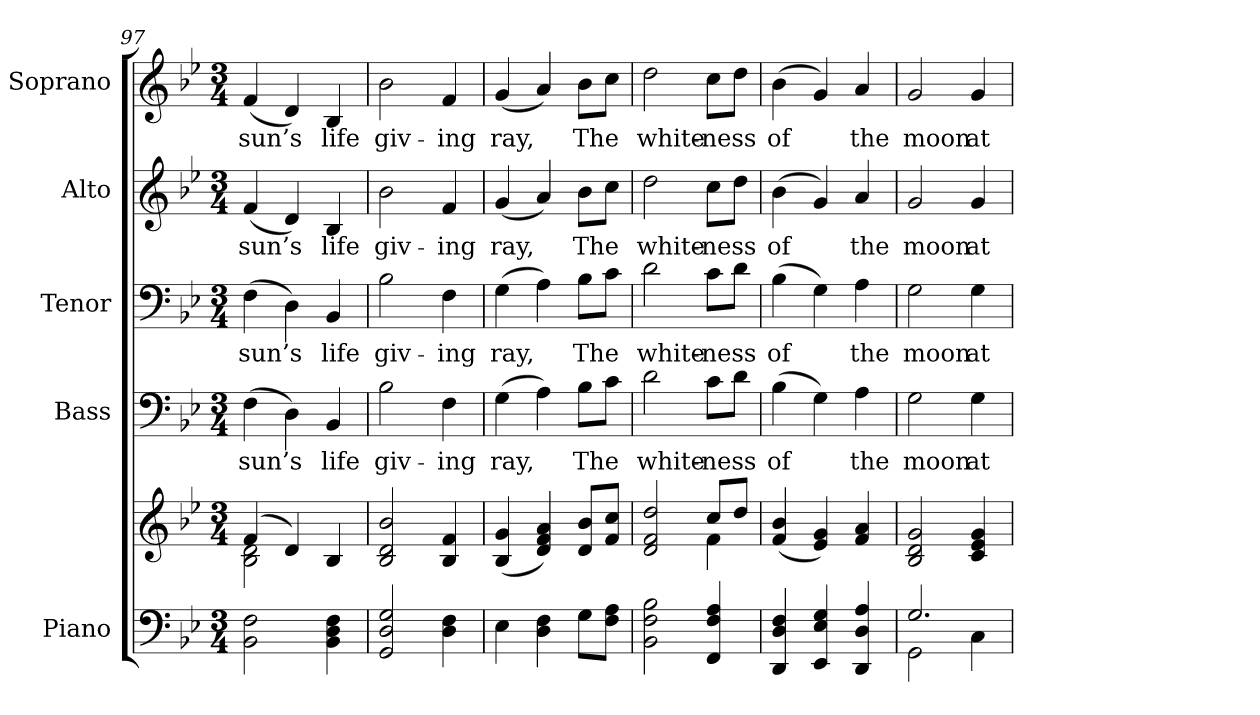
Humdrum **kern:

**kern	**kern	**kern	**text	**kern	**text	**kern	**text	**kern	**text
*part5	*part5	*part4	*part4	*part3	*part3	*part2	*part2	*part1	*part1
*staff6	*staff5	*staff4	*staff4	*staff3	*staff3	*staff2	*staff2	*staff1	*staff1
*I"Piano	*	*I"Bass	*	*I"Tenor	*	*I"Alto	*	*I"Soprano	*
*I'Pno.	*	*I'B.	*	*I'T.	*	*I'A.	*	*I'S.	*
*clefF4	*clefG2	*clefF4	*	*clefF4	*	*clefG2	*	*clefG2	*
*k[b-e-]	*k[b-e-]	*k[b-e-]	*	*k[b-e-]	*	*k[b-e-]	*	*k[b-e-]	*
*g:	*g:	*g:	*	*g:	*	*g:	*	*g:	*
*M3/4	*M3/4	*M3/4	*	*M3/4	*	*M3/4	*	*M3/4	*
=97	=97	=97	=97	=97	=97	=97	=97	=97	=97
*	*^	*	*	*	*	*	*	*	*
!	!	!	!	!LO:LY:b:color=#000000	!	!	!	!	!	!
!	!	!	!	!	!	!LO:LY:b:color=#000000	!	!	!	!
!	!	!	!	!	!	!	!	!LO:LY:b:color=#000000	!	!
!	!	!	!	!	!	!	!	!	!	!LO:LY:b:color=#000000
2BB-i\ 2Fi	(4fi/	2B-i\ 2di	(4Fi\	sun’s	(4Fi\	sun’s	(4fi/	sun’s	(4fi/	sun’s
.	4di/)	.	4Di\)	.	4Di\)	.	4di/)	.	4di/)	.
!	!	!	!	!LO:LY:b:color=#000000	!	!	!	!	!	!
!	!	!	!	!	!	!LO:LY:b:color=#000000	!	!	!	!
!	!	!	!	!	!	!	!	!LO:LY:b:color=#000000	!	!
!	!	!	!	!	!	!	!	!	!	!LO:LY:b:color=#000000
4BB-i\ 4Di 4Fi	4B-i/	4ryy	4BB-i/	life	4BB-i/	life	4B-i/	life	4B-i/	life
*	*v	*v	*	*	*	*	*	*	*	*
=98	=98	=98	=98	=98	=98	=98	=98	=98	=98
*	*^	*	*	*	*	*	*	*	*
!	!	!	!	!LO:LY:b:color=#000000	!	!	!	!	!	!
*	*v	*v	*	*	*	*	*	*	*	*
*	*^	*	*	*	*	*	*	*	*
!	!	!	!	!	!	!LO:LY:b:color=#000000	!	!	!	!
*	*v	*v	*	*	*	*	*	*	*	*
*	*^	*	*	*	*	*	*	*	*
!	!	!	!	!	!	!	!	!LO:LY:b:color=#000000	!	!
*	*v	*v	*	*	*	*	*	*	*	*
*	*^	*	*	*	*	*	*	*	*
!	!	!	!	!	!	!	!	!	!	!LO:LY:b:color=#000000
*	*v	*v	*	*	*	*	*	*	*	*
2GGi/ 2Di 2Gi	2B-i/ 2di 2b-i	2B-i\	giv-	2B-i\	giv-	2b-i\	giv-	2b-i\	giv-
!	!	!	!LO:LY:b:color=#000000	!	!	!	!	!	!
!	!	!	!	!	!LO:LY:b:color=#000000	!	!	!	!
!	!	!	!	!	!	!	!LO:LY:b:color=#000000	!	!
!	!	!	!	!	!	!	!	!	!LO:LY:b:color=#000000
4Di\ 4Fi	4B-i/ 4fi	4Fi\	-ing	4Fi\	-ing	4fi/	-ing	4fi/	-ing
=99	=99	=99	=99	=99	=99	=99	=99	=99	=99
!	!	!	!LO:LY:b:color=#000000	!	!	!	!	!	!
!	!	!	!	!	!LO:LY:b:color=#000000	!	!	!	!
!	!	!	!	!	!	!	!LO:LY:b:color=#000000	!	!
!	!	!	!	!	!	!	!	!	!LO:LY:b:color=#000000
4E-i\	(4B-i/ 4gi	(4Gi\	ray,	(4Gi\	ray,	(4gi/	ray,	(4gi/	ray,
4Di\ 4Fi	4di/ 4fi 4ai)	4Ai\)	.	4Ai\)	.	4ai/)	.	4ai/)	.
!	!	!	!LO:LY:b:color=#000000	!	!	!	!	!	!
!	!	!	!	!	!LO:LY:b:color=#000000	!	!	!	!
!	!	!	!	!	!	!	!LO:LY:b:color=#000000	!	!
!	!	!	!	!	!	!	!	!	!LO:LY:b:color=#000000
8Gi\L	8di/ 8b-iL	8B-i\L	The	8B-i\L	The	8b-i\L	The	8b-i\L	The
8Fi\ 8AiJ	8fi/ 8cciJ	8ci\J	.	8ci\J	.	8cci\J	.	8cci\J	.
=100	=100	=100	=100	=100	=100	=100	=100	=100	=100
*	*^	*	*	*	*	*	*	*	*
!	!	!	!	!LO:LY:b:color=#000000	!	!	!	!	!	!
!	!	!	!	!	!	!LO:LY:b:color=#000000	!	!	!	!
!	!	!	!	!	!	!	!	!LO:LY:b:color=#000000	!	!
!	!	!	!	!	!	!	!	!	!	!LO:LY:b:color=#000000
2BB-i\ 2Fi 2B-i	2di/ 2fi 2ddi	2ryy	2di\	white-	2di\	white-	2ddi\	white-	2ddi\	white-
!	!	!	!	!LO:LY:b:color=#000000	!	!	!	!	!	!
!	!	!	!	!	!	!LO:LY:b:color=#000000	!	!	!	!
!	!	!	!	!	!	!	!	!LO:LY:b:color=#000000	!	!
!	!	!	!	!	!	!	!	!	!	!LO:LY:b:color=#000000
4FFi/ 4Fi 4Ai	8cci/L	4fi\	8ci\L	-ness	8ci\L	-ness	8cci\L	-ness	8cci\L	-ness
.	8ddi/J	.	8di\J	.	8di\J	.	8ddi\J	.	8ddi\J	.
*	*v	*v	*	*	*	*	*	*	*	*
!!LO:PB:g=z
=101	=101	=101	=101	=101	=101	=101	=101	=101	=101
!	!	!	!LO:LY:b:color=#000000	!	!	!	!	!	!
!	!	!	!	!	!LO:LY:b:color=#000000	!	!	!	!
!	!	!	!	!	!	!	!LO:LY:b:color=#000000	!	!
!	!	!	!	!	!	!	!	!	!LO:LY:b:color=#000000
4DDi/ 4Di 4Fi	(4fi/ 4b-i	(4B-i\	of	(4B-i\	of	(4b-i\	of	(4b-i\	of
4EE-i/ 4E-i 4Gi	4e-i/ 4gi)	4Gi\)	.	4Gi\)	.	4gi/)	.	4gi/)	.
!	!	!	!LO:LY:b:color=#000000	!	!	!	!	!	!
!	!	!	!	!	!LO:LY:b:color=#000000	!	!	!	!
!	!	!	!	!	!	!	!LO:LY:b:color=#000000	!	!
!	!	!	!	!	!	!	!	!	!LO:LY:b:color=#000000
4DDi/ 4Di 4Ai	4fi/ 4ai	4Ai\	the	4Ai\	the	4ai/	the	4ai/	the
=102	=102	=102	=102	=102	=102	=102	=102	=102	=102
*^	*	*	*	*	*	*	*	*	*
!	!	!	!	!LO:LY:b:color=#000000	!	!	!	!	!	!
!	!	!	!	!	!	!LO:LY:b:color=#000000	!	!	!	!
!	!	!	!	!	!	!	!	!LO:LY:b:color=#000000	!	!
!	!	!	!	!	!	!	!	!	!	!LO:LY:b:color=#000000
2.Gi/	2GGi\	2B-i/ 2di 2gi	2Gi\	moon	2Gi\	moon	2gi/	moon	2gi/	moon
!	!	!	!	!LO:LY:b:color=#000000	!	!	!	!	!	!
!	!	!	!	!	!	!LO:LY:b:color=#000000	!	!	!	!
!	!	!	!	!	!	!	!	!LO:LY:b:color=#000000	!	!
!	!	!	!	!	!	!	!	!	!	!LO:LY:b:color=#000000
.	4Ci\	4ci/ 4e-i 4gi	4Gi\	at	4Gi\	at	4gi/	at	4gi/	at
*v	*v	*	*	*	*	*	*	*	*	*
=	=	=	=	=	=	=	=	=	=
*-	*-	*-	*-	*-	*-	*-	*-	*-	*-
